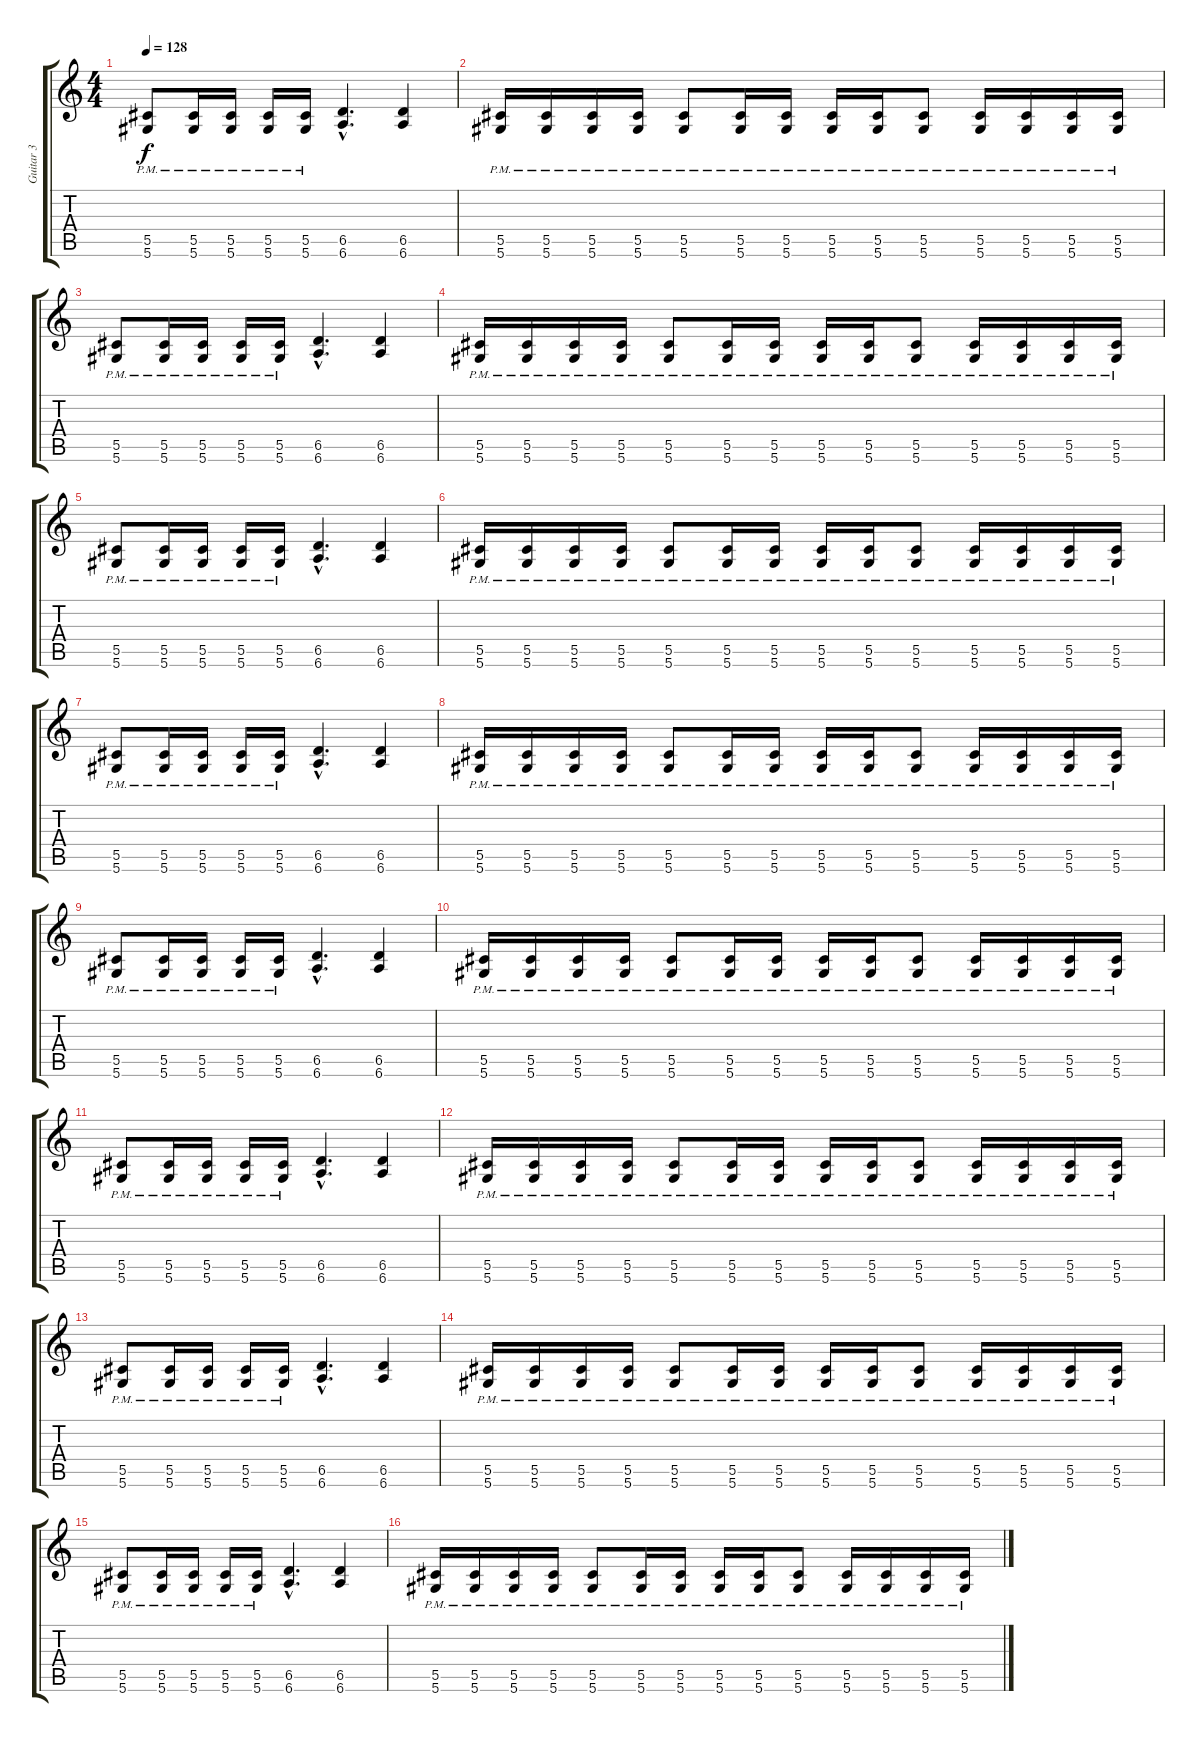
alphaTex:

\track ("Guitar 3" "Guitar 3") {instrument overdrivenguitar}
\staff {score tabs}
\tuning (Eb4 Bb3 Gb3 Db3 Ab2 Eb2) {hide}
\ts (4 4)
\tempo 128
\clef g2
\ks c
(5.5{pm} 5.6{pm}).8{dy f} (5.5{pm} 5.6{pm}).16 (5.5{pm} 5.6{pm}).16 (5.5{pm} 5.6{pm}).16 (5.5{pm} 5.6{pm}).16 (6.5{hac} 6.6{hac}).4{d} (6.5 6.6).4 |
(5.5{pm} 5.6{pm}).16 (5.5{pm} 5.6{pm}).16 (5.5{pm} 5.6{pm}).16 (5.5{pm} 5.6{pm}).16 (5.5{pm} 5.6{pm}).8 (5.5{pm} 5.6{pm}).16 (5.5{pm} 5.6{pm}).16 (5.5{pm} 5.6{pm}).16 (5.5{pm} 5.6{pm}).16 (5.5{pm} 5.6{pm}).8 (5.5{pm} 5.6{pm}).16 (5.5{pm} 5.6{pm}).16 (5.5{pm} 5.6{pm}).16 (5.5{pm} 5.6{pm}).16 |
(5.5{pm} 5.6{pm}).8 (5.5{pm} 5.6{pm}).16 (5.5{pm} 5.6{pm}).16 (5.5{pm} 5.6{pm}).16 (5.5{pm} 5.6{pm}).16 (6.5{hac} 6.6{hac}).4{d} (6.5 6.6).4 |
(5.5{pm} 5.6{pm}).16 (5.5{pm} 5.6{pm}).16 (5.5{pm} 5.6{pm}).16 (5.5{pm} 5.6{pm}).16 (5.5{pm} 5.6{pm}).8 (5.5{pm} 5.6{pm}).16 (5.5{pm} 5.6{pm}).16 (5.5{pm} 5.6{pm}).16 (5.5{pm} 5.6{pm}).16 (5.5{pm} 5.6{pm}).8 (5.5{pm} 5.6{pm}).16 (5.5{pm} 5.6{pm}).16 (5.5{pm} 5.6{pm}).16 (5.5{pm} 5.6{pm}).16 |
(5.5{pm} 5.6{pm}).8 (5.5{pm} 5.6{pm}).16 (5.5{pm} 5.6{pm}).16 (5.5{pm} 5.6{pm}).16 (5.5{pm} 5.6{pm}).16 (6.5{hac} 6.6{hac}).4{d} (6.5 6.6).4 |
(5.5{pm} 5.6{pm}).16 (5.5{pm} 5.6{pm}).16 (5.5{pm} 5.6{pm}).16 (5.5{pm} 5.6{pm}).16 (5.5{pm} 5.6{pm}).8 (5.5{pm} 5.6{pm}).16 (5.5{pm} 5.6{pm}).16 (5.5{pm} 5.6{pm}).16 (5.5{pm} 5.6{pm}).16 (5.5{pm} 5.6{pm}).8 (5.5{pm} 5.6{pm}).16 (5.5{pm} 5.6{pm}).16 (5.5{pm} 5.6{pm}).16 (5.5{pm} 5.6{pm}).16 |
(5.5{pm} 5.6{pm}).8 (5.5{pm} 5.6{pm}).16 (5.5{pm} 5.6{pm}).16 (5.5{pm} 5.6{pm}).16 (5.5{pm} 5.6{pm}).16 (6.5{hac} 6.6{hac}).4{d} (6.5 6.6).4 |
(5.5{pm} 5.6{pm}).16 (5.5{pm} 5.6{pm}).16 (5.5{pm} 5.6{pm}).16 (5.5{pm} 5.6{pm}).16 (5.5{pm} 5.6{pm}).8 (5.5{pm} 5.6{pm}).16 (5.5{pm} 5.6{pm}).16 (5.5{pm} 5.6{pm}).16 (5.5{pm} 5.6{pm}).16 (5.5{pm} 5.6{pm}).8 (5.5{pm} 5.6{pm}).16 (5.5{pm} 5.6{pm}).16 (5.5{pm} 5.6{pm}).16 (5.5{pm} 5.6{pm}).16 |
(5.5{pm} 5.6{pm}).8 (5.5{pm} 5.6{pm}).16 (5.5{pm} 5.6{pm}).16 (5.5{pm} 5.6{pm}).16 (5.5{pm} 5.6{pm}).16 (6.5{hac} 6.6{hac}).4{d} (6.5 6.6).4 |
(5.5{pm} 5.6{pm}).16 (5.5{pm} 5.6{pm}).16 (5.5{pm} 5.6{pm}).16 (5.5{pm} 5.6{pm}).16 (5.5{pm} 5.6{pm}).8 (5.5{pm} 5.6{pm}).16 (5.5{pm} 5.6{pm}).16 (5.5{pm} 5.6{pm}).16 (5.5{pm} 5.6{pm}).16 (5.5{pm} 5.6{pm}).8 (5.5{pm} 5.6{pm}).16 (5.5{pm} 5.6{pm}).16 (5.5{pm} 5.6{pm}).16 (5.5{pm} 5.6{pm}).16 |
(5.5{pm} 5.6{pm}).8 (5.5{pm} 5.6{pm}).16 (5.5{pm} 5.6{pm}).16 (5.5{pm} 5.6{pm}).16 (5.5{pm} 5.6{pm}).16 (6.5{hac} 6.6{hac}).4{d} (6.5 6.6).4 |
(5.5{pm} 5.6{pm}).16 (5.5{pm} 5.6{pm}).16 (5.5{pm} 5.6{pm}).16 (5.5{pm} 5.6{pm}).16 (5.5{pm} 5.6{pm}).8 (5.5{pm} 5.6{pm}).16 (5.5{pm} 5.6{pm}).16 (5.5{pm} 5.6{pm}).16 (5.5{pm} 5.6{pm}).16 (5.5{pm} 5.6{pm}).8 (5.5{pm} 5.6{pm}).16 (5.5{pm} 5.6{pm}).16 (5.5{pm} 5.6{pm}).16 (5.5{pm} 5.6{pm}).16 |
(5.5{pm} 5.6{pm}).8 (5.5{pm} 5.6{pm}).16 (5.5{pm} 5.6{pm}).16 (5.5{pm} 5.6{pm}).16 (5.5{pm} 5.6{pm}).16 (6.5{hac} 6.6{hac}).4{d} (6.5 6.6).4 |
(5.5{pm} 5.6{pm}).16 (5.5{pm} 5.6{pm}).16 (5.5{pm} 5.6{pm}).16 (5.5{pm} 5.6{pm}).16 (5.5{pm} 5.6{pm}).8 (5.5{pm} 5.6{pm}).16 (5.5{pm} 5.6{pm}).16 (5.5{pm} 5.6{pm}).16 (5.5{pm} 5.6{pm}).16 (5.5{pm} 5.6{pm}).8 (5.5{pm} 5.6{pm}).16 (5.5{pm} 5.6{pm}).16 (5.5{pm} 5.6{pm}).16 (5.5{pm} 5.6{pm}).16 |
(5.5{pm} 5.6{pm}).8 (5.5{pm} 5.6{pm}).16 (5.5{pm} 5.6{pm}).16 (5.5{pm} 5.6{pm}).16 (5.5{pm} 5.6{pm}).16 (6.5{hac} 6.6{hac}).4{d} (6.5 6.6).4 |
(5.5{pm} 5.6{pm}).16 (5.5{pm} 5.6{pm}).16 (5.5{pm} 5.6{pm}).16 (5.5{pm} 5.6{pm}).16 (5.5{pm} 5.6{pm}).8 (5.5{pm} 5.6{pm}).16 (5.5{pm} 5.6{pm}).16 (5.5{pm} 5.6{pm}).16 (5.5{pm} 5.6{pm}).16 (5.5{pm} 5.6{pm}).8 (5.5{pm} 5.6{pm}).16 (5.5{pm} 5.6{pm}).16 (5.5{pm} 5.6{pm}).16 (5.5{pm} 5.6{pm}).16
